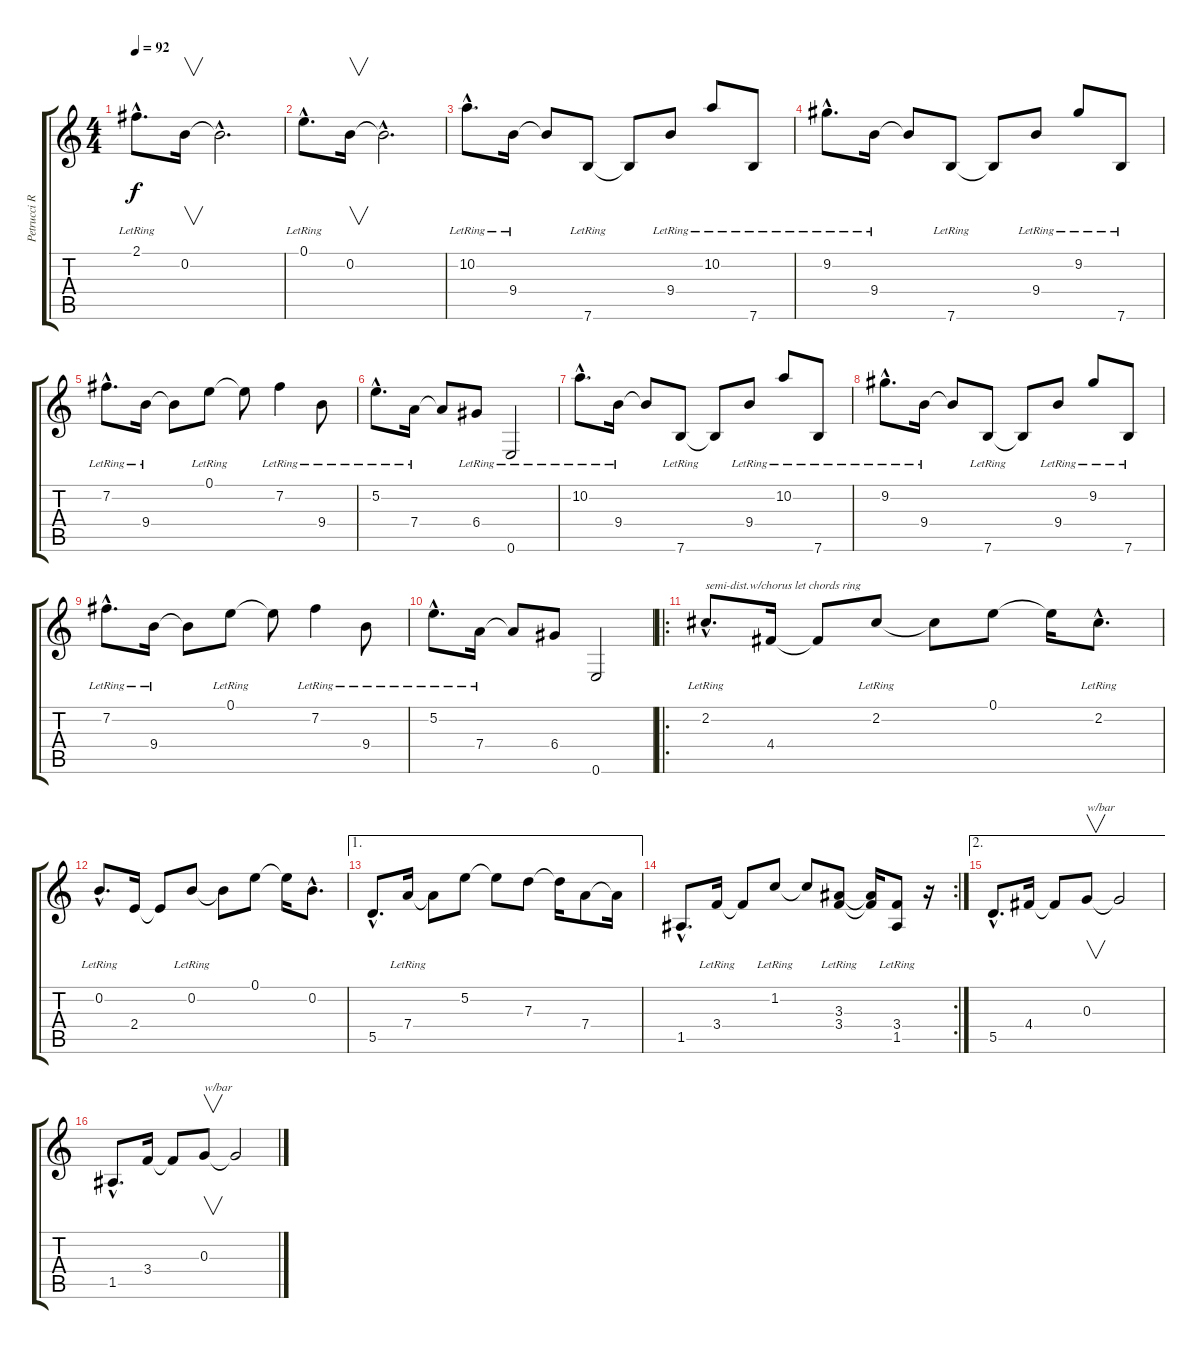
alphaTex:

\track ("Petrucci Riffs" "Petrucci R") {instrument distortionguitar}
\staff {score tabs}
\tuning (E4 B3 G3 D3 A2 E2) {hide}
\ts (4 4)
\tempo 92
\clef g2
\ks c
2.1{hac lr}.8{d dy f} 0.2.16{v} 0.2{hac t}.2{d} |
0.1{hac lr}.8{d} 0.2.16{v} 0.2{hac t}.2{d} |
10.2{hac lr}.8{d} 9.4{lr}.16 9.4{t}.8 7.6{lr}.8 7.6{t}.8 9.4{lr}.8 10.2{lr}.8 7.6{lr}.8 |
9.2{hac lr}.8{d} 9.4{lr}.16 9.4{t}.8 7.6{lr}.8 7.6{t}.8 9.4{lr}.8 9.2{lr}.8 7.6{lr}.8 |
7.2{hac lr}.8{d} 9.4{lr}.16 9.4{t}.8 0.1{lr}.8 0.1{t}.8 7.2{lr}.4 9.4{lr}.8 |
5.2{hac lr}.8{d} 7.4{lr}.16 7.4{t}.8 6.4{lr}.8 0.6{lr}.2 |
10.2{hac lr}.8{d} 9.4{lr}.16 9.4{t}.8 7.6{lr}.8 7.6{t}.8 9.4{lr}.8 10.2{lr}.8 7.6{lr}.8 |
9.2{hac lr}.8{d} 9.4{lr}.16 9.4{t}.8 7.6{lr}.8 7.6{t}.8 9.4{lr}.8 9.2{lr}.8 7.6{lr}.8 |
7.2{hac lr}.8{d} 9.4{lr}.16 9.4{t}.8 0.1{lr}.8 0.1{t}.8 7.2{lr}.4 9.4{lr}.8 |
5.2{hac lr}.8{d} 7.4{lr}.16 7.4{t}.8 6.4.8 0.6.2 |
\ro
2.2{hac lr}.8{d txt "semi-dist.w/chorus let chords ring"} 4.4.16 4.4{t}.8 2.2{lr}.8 2.2{t}.8 0.1.8 0.1{t}.16 2.2{hac lr}.8{d} |
0.2{hac lr}.8{d} 2.4.16 2.4{t}.8 0.2{lr}.8 0.2{t}.8 0.1.8 0.1{t}.16 0.2{hac}.8{d} |
\ae 1
5.5{hac}.8{d} 7.4{lr}.16 7.4{t}.8 5.2.8 5.2{t}.8 7.3.8 7.3{t}.16 7.4.8 7.4{t}.16 |
\rc 2
1.5{hac}.8{d} 3.4{lr}.16 3.4{t}.8 1.2{lr}.8 1.2{t}.8 (3.3{lr} 3.4{lr}).8 (3.3{t} 3.4{t}).16 (3.4{lr} 1.5{lr}).8 r.16 |
\ae 2
5.5{hac}.8{d} 4.4.16 4.4{t}.8 0.3.8{v txt "w/bar"} 0.3{t}.2 |
1.5{hac}.8{d} 3.4.16 3.4{t}.8 0.3.8{v txt "w/bar"} 0.3{t}.2
